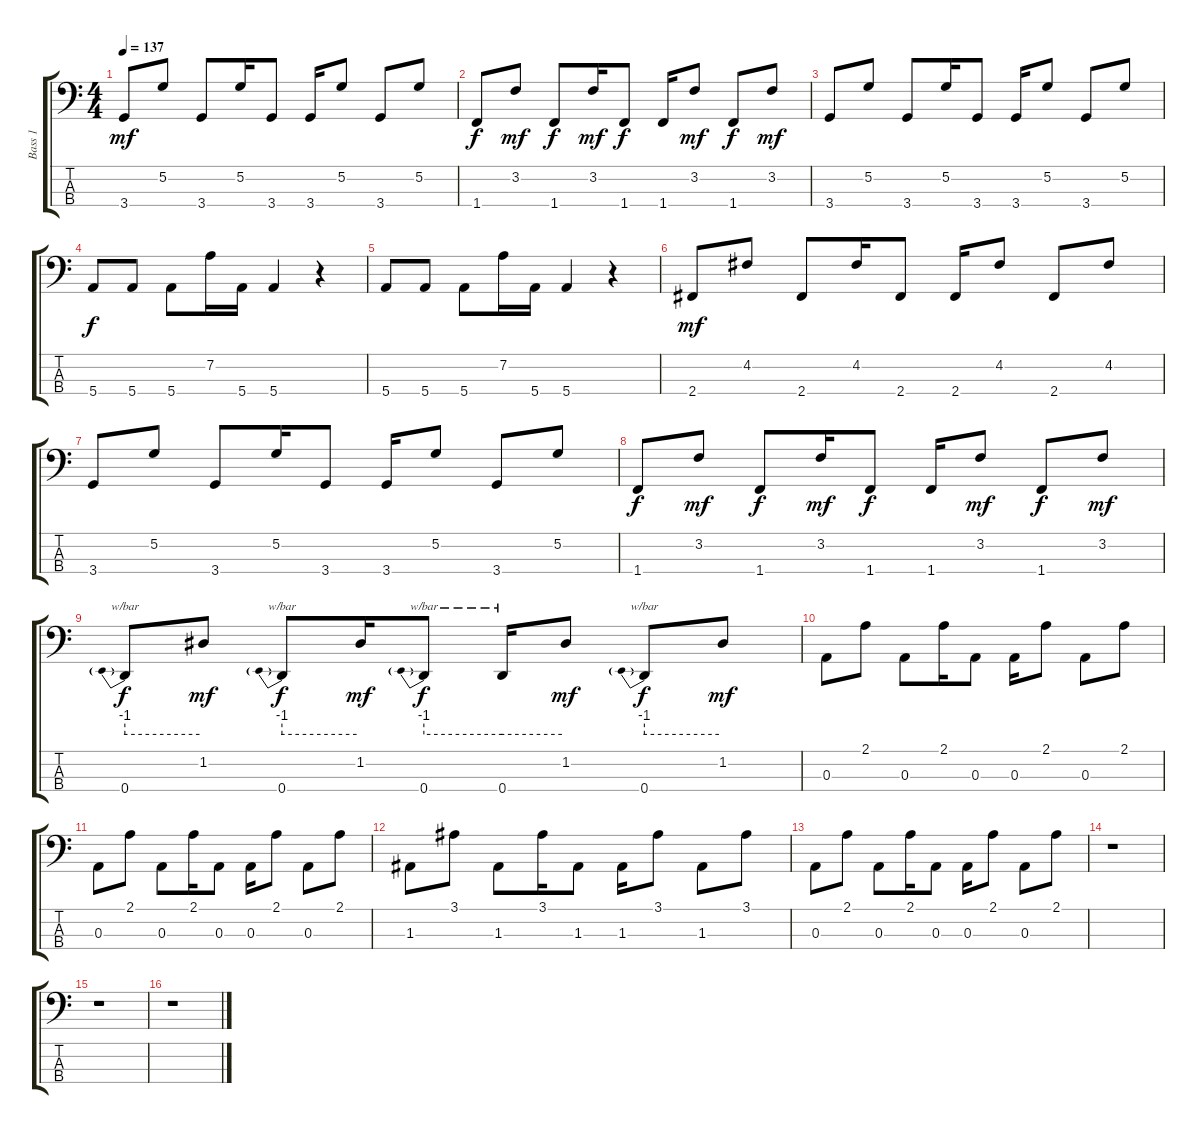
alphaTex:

\track ("Bass 1" "Bass 1") {instrument slapbass1}
\staff {score tabs}
\tuning (G2 D2 A1 E1) {hide}
\ts (4 4)
\tempo 137
\clef f4
\ks c
3.4.8{dy mf} 5.2.8 3.4.8 5.2.16 3.4.8 3.4.16 5.2.8 3.4.8 5.2.8 |
1.4.8{dy f} 3.2.8{dy mf} 1.4.8{dy f} 3.2.16{dy mf} 1.4.8{dy f} 1.4.16 3.2.8{dy mf} 1.4.8{dy f} 3.2.8{dy mf} |
3.4.8 5.2.8 3.4.8 5.2.16 3.4.8 3.4.16 5.2.8 3.4.8 5.2.8 |
5.4.8{dy f} 5.4.8 5.4.8 7.2.16 5.4.16 5.4.4 r.4 |
5.4.8 5.4.8 5.4.8 7.2.16 5.4.16 5.4.4 r.4 |
2.4.8{dy mf} 4.2.8 2.4.8 4.2.16 2.4.8 2.4.16 4.2.8 2.4.8 4.2.8 |
3.4.8 5.2.8 3.4.8 5.2.16 3.4.8 3.4.16 5.2.8 3.4.8 5.2.8 |
1.4.8{dy f} 3.2.8{dy mf} 1.4.8{dy f} 3.2.16{dy mf} 1.4.8{dy f} 1.4.16 3.2.8{dy mf} 1.4.8{dy f} 3.2.8{dy mf} |
0.4.8{tbe (predive default 0 -4 60 -4) dy f} 1.2.8{dy mf} 0.4.8{tbe (predive default 0 -4 60 -4) dy f} 1.2.16{dy mf} 0.4.8{tbe (predive default 0 -4 60 -4) dy f} 0.4.16{tbe (hold default 0 -4 60 -4)} 1.2.8{dy mf} 0.4.8{tbe (predive default 0 -4 60 -4) dy f} 1.2.8{dy mf} |
0.3.8 2.1.8 0.3.8 2.1.16 0.3.8 0.3.16 2.1.8 0.3.8 2.1.8 |
0.3.8 2.1.8 0.3.8 2.1.16 0.3.8 0.3.16 2.1.8 0.3.8 2.1.8 |
1.3.8 3.1.8 1.3.8 3.1.16 1.3.8 1.3.16 3.1.8 1.3.8 3.1.8 |
0.3.8 2.1.8 0.3.8 2.1.16 0.3.8 0.3.16 2.1.8 0.3.8 2.1.8 |
r.1 |
r.1 |
r.1
